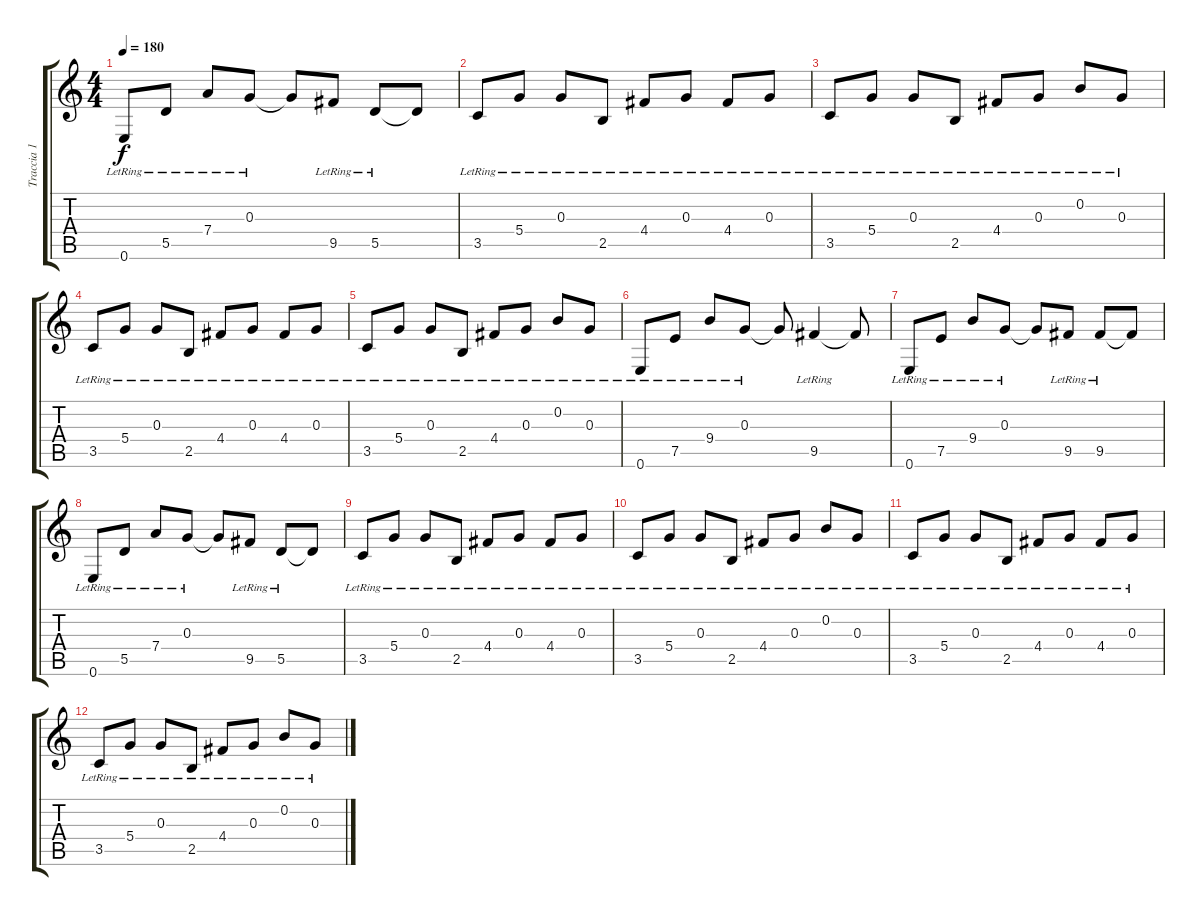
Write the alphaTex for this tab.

\track ("Traccia 1" "Traccia 1") {instrument acousticguitarsteel}
\staff {score tabs}
\tuning (E4 B3 G3 D3 A2 E2) {hide}
\ts (4 4)
\tempo 180
\clef g2
\ks c
0.6{lr}.8{dy f} 5.5{lr}.8 7.4{lr}.8 0.3{lr}.8 0.3{t}.8 9.5{lr}.8 5.5{lr}.8 5.5{t}.8 |
3.5{lr}.8 5.4{lr}.8 0.3{lr}.8 2.5{lr}.8 4.4{lr}.8 0.3{lr}.8 4.4{lr}.8 0.3{lr}.8 |
3.5{lr}.8 5.4{lr}.8 0.3{lr}.8 2.5{lr}.8 4.4{lr}.8 0.3{lr}.8 0.2{lr}.8 0.3{lr}.8 |
3.5{lr}.8 5.4{lr}.8 0.3{lr}.8 2.5{lr}.8 4.4{lr}.8 0.3{lr}.8 4.4{lr}.8 0.3{lr}.8 |
3.5{lr}.8 5.4{lr}.8 0.3{lr}.8 2.5{lr}.8 4.4{lr}.8 0.3{lr}.8 0.2{lr}.8 0.3{lr}.8 |
0.6{lr}.8 7.5{lr}.8 9.4{lr}.8 0.3{lr}.8 0.3{t}.8 9.5{lr}.4 9.5{t}.8 |
0.6{lr}.8 7.5{lr}.8 9.4{lr}.8 0.3{lr}.8 0.3{t}.8 9.5{lr}.8 9.5{lr}.8 9.5{t}.8 |
0.6{lr}.8 5.5{lr}.8 7.4{lr}.8 0.3{lr}.8 0.3{t}.8 9.5{lr}.8 5.5{lr}.8 5.5{t}.8 |
3.5{lr}.8 5.4{lr}.8 0.3{lr}.8 2.5{lr}.8 4.4{lr}.8 0.3{lr}.8 4.4{lr}.8 0.3{lr}.8 |
3.5{lr}.8 5.4{lr}.8 0.3{lr}.8 2.5{lr}.8 4.4{lr}.8 0.3{lr}.8 0.2{lr}.8 0.3{lr}.8 |
3.5{lr}.8 5.4{lr}.8 0.3{lr}.8 2.5{lr}.8 4.4{lr}.8 0.3{lr}.8 4.4{lr}.8 0.3{lr}.8 |
3.5{lr}.8 5.4{lr}.8 0.3{lr}.8 2.5{lr}.8 4.4{lr}.8 0.3{lr}.8 0.2{lr}.8 0.3{lr}.8
